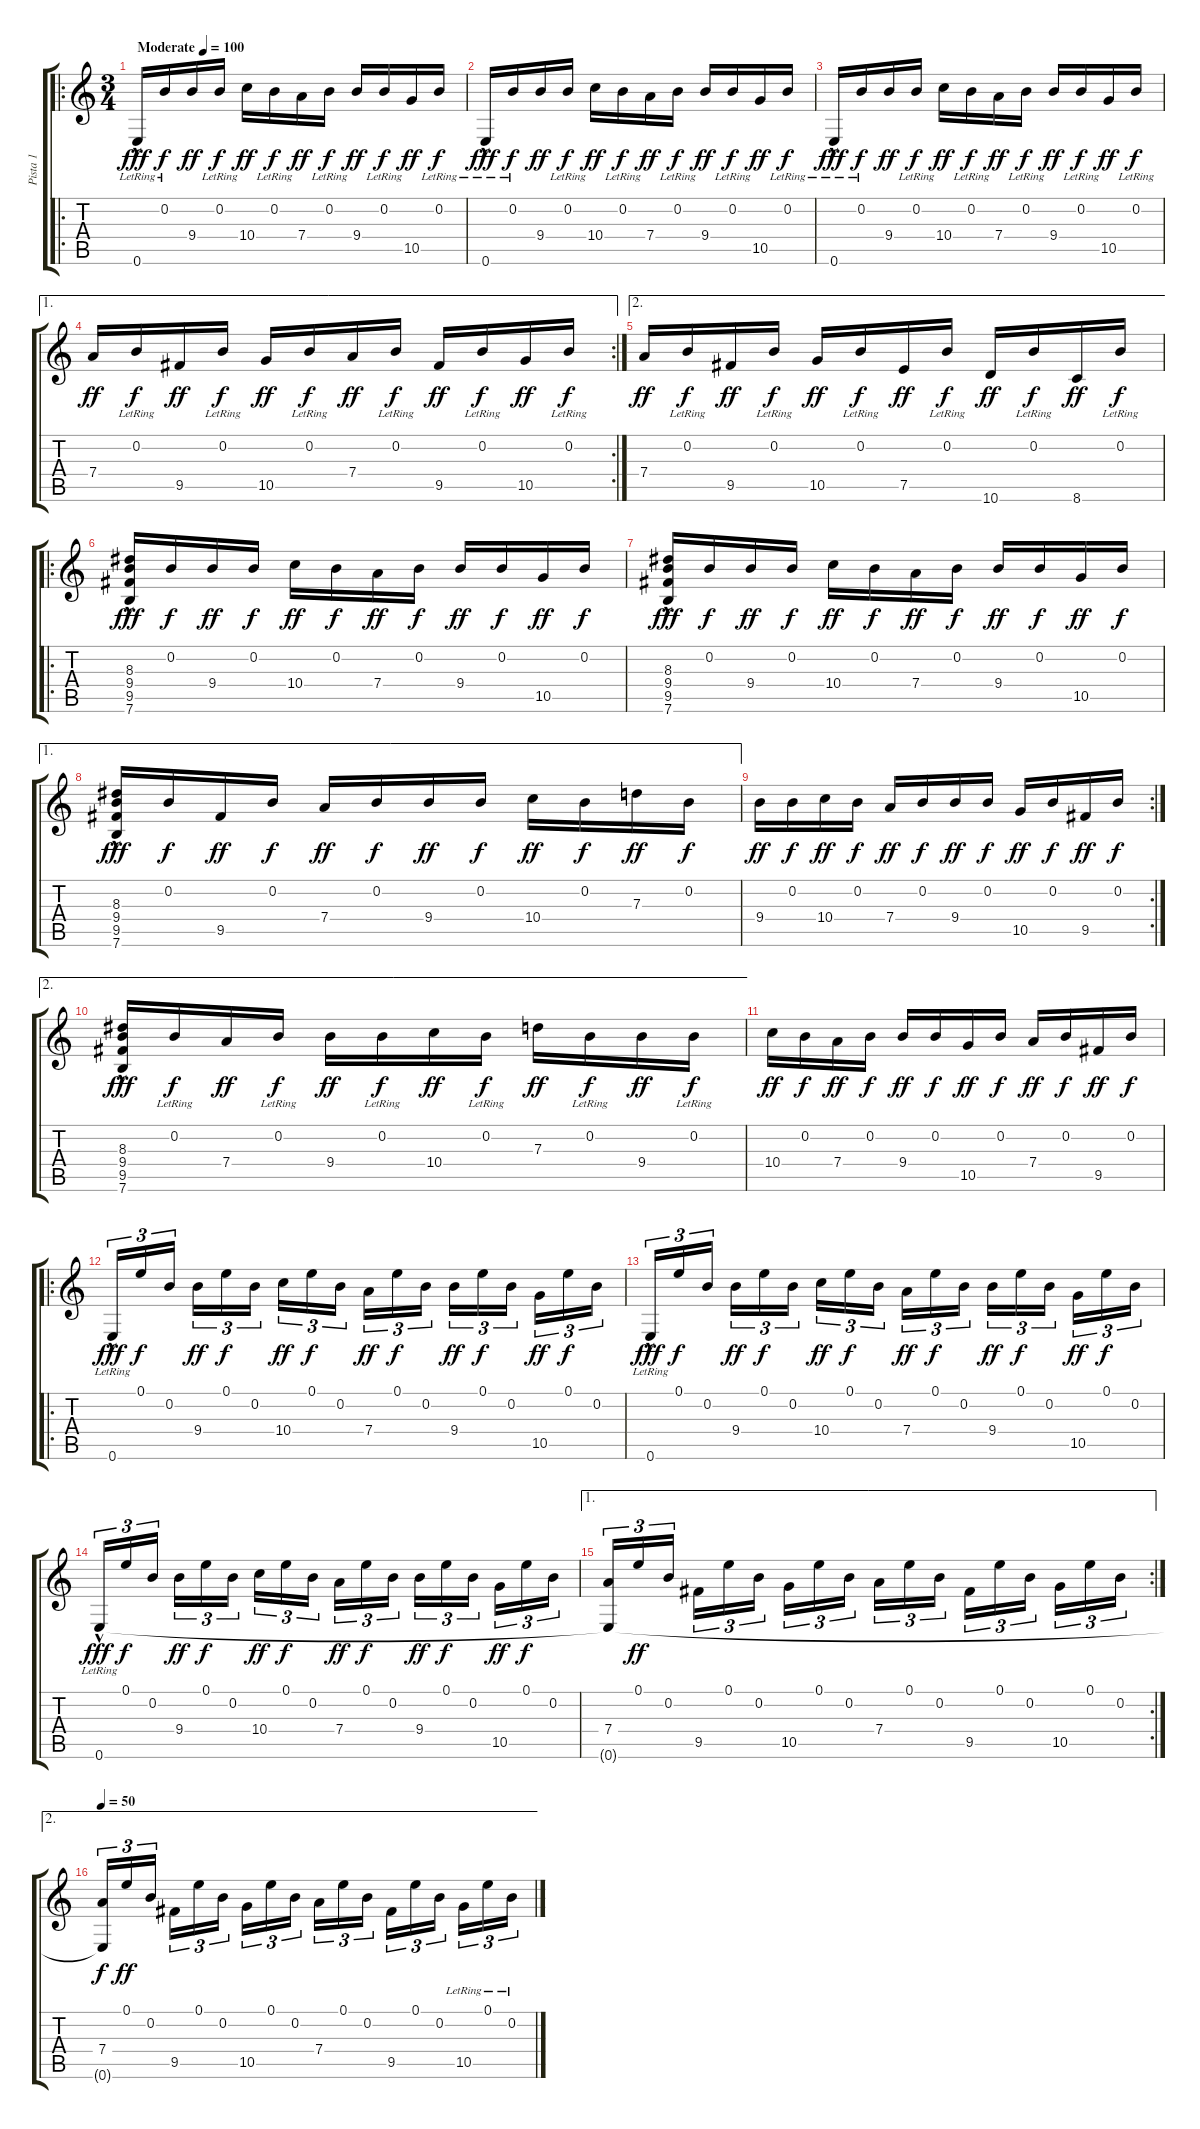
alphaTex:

\track ("Pista 1" "Pista 1") {instrument acousticguitarnylon}
\staff {score tabs}
\tuning (E4 B3 G3 D3 A2 E2) {hide}
\ro
\ts (3 4)
\tempo (100 "Moderate")
\clef g2
\ks c
0.6{hac lr}.16{dy fff volume 5 instrument acousticguitarnylon} 0.2{lr}.16{dy f volume 12} 9.4.16{dy ff} 0.2{lr}.16{dy f} 10.4.16{dy ff} 0.2{lr}.16{dy f} 7.4.16{dy ff} 0.2{lr}.16{dy f} 9.4.16{dy ff} 0.2{lr}.16{dy f} 10.5.16{dy ff} 0.2{lr}.16{dy f} |
0.6{hac lr}.16{dy fff} 0.2{lr}.16{dy f} 9.4.16{dy ff} 0.2{lr}.16{dy f} 10.4.16{dy ff} 0.2{lr}.16{dy f} 7.4.16{dy ff} 0.2{lr}.16{dy f} 9.4.16{dy ff} 0.2{lr}.16{dy f} 10.5.16{dy ff} 0.2{lr}.16{dy f} |
0.6{hac lr}.16{dy fff} 0.2{lr}.16{dy f} 9.4.16{dy ff} 0.2{lr}.16{dy f} 10.4.16{dy ff} 0.2{lr}.16{dy f} 7.4.16{dy ff} 0.2{lr}.16{dy f} 9.4.16{dy ff} 0.2{lr}.16{dy f} 10.5.16{dy ff} 0.2{lr}.16{dy f} |
\ae 1
\rc 2
7.4.16{dy ff} 0.2{lr}.16{dy f} 9.5.16{dy ff} 0.2{lr}.16{dy f} 10.5.16{dy ff} 0.2{lr}.16{dy f} 7.4.16{dy ff} 0.2{lr}.16{dy f} 9.5.16{dy ff} 0.2{lr}.16{dy f} 10.5.16{dy ff} 0.2{lr}.16{dy f} |
\ae 2
7.4.16{dy ff} 0.2{lr}.16{dy f} 9.5.16{dy ff} 0.2{lr}.16{dy f} 10.5.16{dy ff} 0.2{lr}.16{dy f} 7.5.16{dy ff} 0.2{lr}.16{dy f} 10.6.16{dy ff} 0.2{lr}.16{dy f} 8.6.16{dy ff} 0.2{lr}.16{dy f} |
\ro
(8.3 9.4 9.5 7.6{hac}).16{dy fff} 0.2.16{dy f} 9.4.16{dy ff} 0.2.16{dy f} 10.4.16{dy ff} 0.2.16{dy f} 7.4.16{dy ff} 0.2.16{dy f} 9.4.16{dy ff} 0.2.16{dy f} 10.5.16{dy ff} 0.2.16{dy f} |
(8.3 9.4 9.5 7.6{hac}).16{dy fff} 0.2.16{dy f} 9.4.16{dy ff} 0.2.16{dy f} 10.4.16{dy ff} 0.2.16{dy f} 7.4.16{dy ff} 0.2.16{dy f} 9.4.16{dy ff} 0.2.16{dy f} 10.5.16{dy ff} 0.2.16{dy f} |
\ae 1
(8.3 9.4 9.5 7.6{hac}).16{dy fff} 0.2.16{dy f} 9.5.16{dy ff} 0.2.16{dy f} 7.4.16{dy ff} 0.2.16{dy f} 9.4.16{dy ff} 0.2.16{dy f} 10.4.16{dy ff} 0.2.16{dy f} 7.3.16{dy ff} 0.2.16{dy f} |
\rc 2
9.4.16{dy ff} 0.2.16{dy f} 10.4.16{dy ff} 0.2.16{dy f} 7.4.16{dy ff} 0.2.16{dy f} 9.4.16{dy ff} 0.2.16{dy f} 10.5.16{dy ff} 0.2.16{dy f} 9.5.16{dy ff} 0.2.16{dy f} |
\ae 2
(8.3 9.4 9.5 7.6{hac}).16{dy fff} 0.2{lr}.16{dy f} 7.4.16{dy ff} 0.2{lr}.16{dy f} 9.4.16{dy ff} 0.2{lr}.16{dy f} 10.4.16{dy ff} 0.2{lr}.16{dy f} 7.3.16{dy ff} 0.2{lr}.16{dy f} 9.4.16{dy ff} 0.2{lr}.16{dy f} |
10.4.16{dy ff} 0.2.16{dy f} 7.4.16{dy ff} 0.2.16{dy f} 9.4.16{dy ff} 0.2.16{dy f} 10.5.16{dy ff} 0.2.16{dy f} 7.4.16{dy ff} 0.2.16{dy f} 9.5.16{dy ff} 0.2.16{dy f} |
\ro
0.6{hac lr}.16{tu (3 2) dy fff} 0.1.16{tu (3 2) dy f} 0.2.16{tu (3 2) beam splitsecondary} 9.4.16{tu (3 2) dy ff} 0.1.16{tu (3 2) dy f} 0.2.16{tu (3 2)} 10.4.16{tu (3 2) dy ff} 0.1.16{tu (3 2) dy f} 0.2.16{tu (3 2) beam splitsecondary} 7.4.16{tu (3 2) dy ff} 0.1.16{tu (3 2) dy f} 0.2.16{tu (3 2)} 9.4.16{tu (3 2) dy ff} 0.1.16{tu (3 2) dy f} 0.2.16{tu (3 2) beam splitsecondary} 10.5.16{tu (3 2) dy ff} 0.1.16{tu (3 2) dy f} 0.2.16{tu (3 2)} |
0.6{hac lr}.16{tu (3 2) dy fff} 0.1.16{tu (3 2) dy f} 0.2.16{tu (3 2) beam splitsecondary} 9.4.16{tu (3 2) dy ff} 0.1.16{tu (3 2) dy f} 0.2.16{tu (3 2)} 10.4.16{tu (3 2) dy ff} 0.1.16{tu (3 2) dy f} 0.2.16{tu (3 2) beam splitsecondary} 7.4.16{tu (3 2) dy ff} 0.1.16{tu (3 2) dy f} 0.2.16{tu (3 2)} 9.4.16{tu (3 2) dy ff} 0.1.16{tu (3 2) dy f} 0.2.16{tu (3 2) beam splitsecondary} 10.5.16{tu (3 2) dy ff} 0.1.16{tu (3 2) dy f} 0.2.16{tu (3 2)} |
0.6{hac lr}.16{tu (3 2) dy fff} 0.1.16{tu (3 2) dy f} 0.2.16{tu (3 2) beam splitsecondary} 9.4.16{tu (3 2) dy ff} 0.1.16{tu (3 2) dy f} 0.2.16{tu (3 2)} 10.4.16{tu (3 2) dy ff} 0.1.16{tu (3 2) dy f} 0.2.16{tu (3 2) beam splitsecondary} 7.4.16{tu (3 2) dy ff} 0.1.16{tu (3 2) dy f} 0.2.16{tu (3 2)} 9.4.16{tu (3 2) dy ff} 0.1.16{tu (3 2) dy f} 0.2.16{tu (3 2) beam splitsecondary} 10.5.16{tu (3 2) dy ff} 0.1.16{tu (3 2) dy f} 0.2.16{tu (3 2)} |
\ae 1
\rc 2
(7.4 0.6{t}).16{tu (3 2)} 0.1.16{tu (3 2) dy ff} 0.2.16{tu (3 2) beam splitsecondary} 9.5.16{tu (3 2)} 0.1.16{tu (3 2)} 0.2.16{tu (3 2)} 10.5.16{tu (3 2)} 0.1.16{tu (3 2)} 0.2.16{tu (3 2) beam splitsecondary} 7.4.16{tu (3 2)} 0.1.16{tu (3 2)} 0.2.16{tu (3 2)} 9.5.16{tu (3 2)} 0.1.16{tu (3 2)} 0.2.16{tu (3 2) beam splitsecondary} 10.5.16{tu (3 2)} 0.1.16{tu (3 2)} 0.2.16{tu (3 2)} |
\ae 2
\tempo 50
(7.4 0.6{t}).16{tu (3 2) dy f} 0.1.16{tu (3 2) dy ff} 0.2.16{tu (3 2) beam splitsecondary} 9.5.16{tu (3 2)} 0.1.16{tu (3 2)} 0.2.16{tu (3 2)} 10.5.16{tu (3 2)} 0.1.16{tu (3 2)} 0.2.16{tu (3 2) beam splitsecondary} 7.4.16{tu (3 2)} 0.1.16{tu (3 2)} 0.2.16{tu (3 2)} 9.5.16{tu (3 2)} 0.1.16{tu (3 2)} 0.2.16{tu (3 2) beam splitsecondary} 10.5{lr}.16{tu (3 2)} 0.1{lr}.16{tu (3 2)} 0.2{lr}.16{tu (3 2)}
